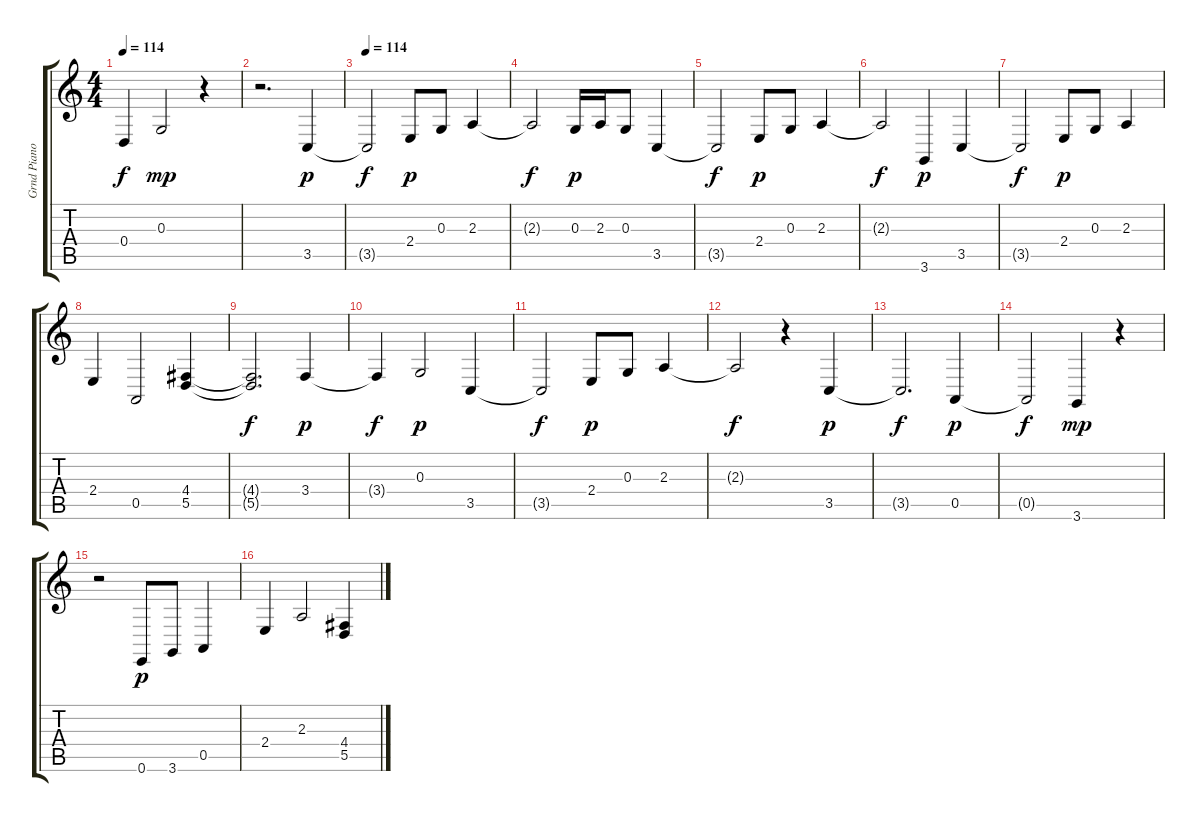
\track ("Grnd Piano" "Grnd Piano") {instrument acousticgrandpiano}
\staff {score tabs}
\tuning (E4 B3 G3 D3 A2 E2) {hide}
\ts (4 4)
\tempo 114
\clef g2
\ks c
0.4{t}.4{dy f} 0.3.2{dy mp} r.4 |
r.2{d} 3.5.4{dy p} |
\tempo 114
3.5{t}.2{dy f} 2.4.8{dy p} 0.3.8 2.3.4 |
2.3{t}.2{dy f} 0.3.16{dy p} 2.3.16 0.3.8 3.5.4 |
3.5{t}.2{dy f} 2.4.8{dy p} 0.3.8 2.3.4 |
2.3{t}.2{dy f} 3.6.4{dy p} 3.5.4 |
3.5{t}.2{dy f} 2.4.8{dy p} 0.3.8 2.3.4 |
2.4.4 0.5.2 (4.4 5.5).4 |
(4.4{t} 5.5{t}).2{d dy f} 3.4.4{dy p} |
3.4{t}.4{dy f} 0.3.2{dy p} 3.5.4 |
3.5{t}.2{dy f} 2.4.8{dy p} 0.3.8 2.3.4 |
2.3{t}.2{dy f} r.4 3.5.4{dy p} |
3.5{t}.2{d dy f} 0.5.4{dy p} |
0.5{t}.2{dy f} 3.6.4{dy mp} r.4 |
r.2 0.6.8{dy p} 3.6.8 0.5.4 |
2.4.4 2.3.2 (4.4 5.5).4
